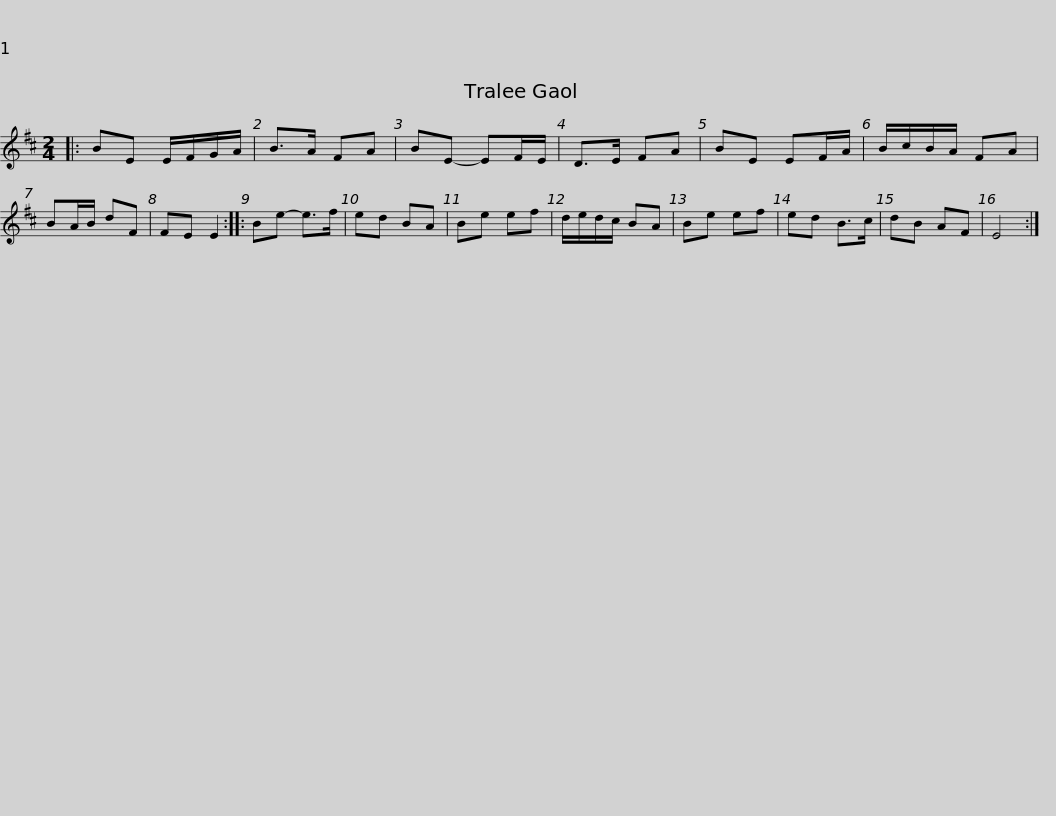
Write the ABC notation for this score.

X:1
L:1/8
M:2/4
I:linebreak $
K:D
V:1 treble
V:1
|: BE E/F/G/A/ | B>A FA | BE- EF/E/ | D>E FA | BE EF/A/ | %5
 B/c/B/A/ FA | BA/B/ dF | FE E2 ::$ Be- e>f | ed BA | %10
 Be ef | d/e/d/c/ BA | Be ef | ed B>c | dB AF | %15
 E4 :| %16
